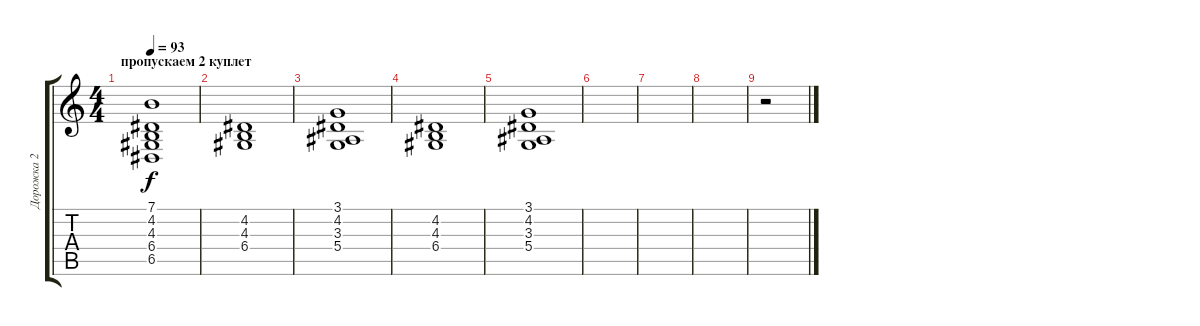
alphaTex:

\track ("Дорожка 2" "Дорожка 2") {solo instrument pad8sweep}
\staff {score tabs}
\tuning (E4 B3 G3 D3 A2 E2) {hide}
\ts (4 4)
\section ("" "пропускаем 2 куплет")
\tempo 93
\clef g2
\ks c
(7.1 4.2 4.3 6.4 6.5).1{dy f} |
(4.2 4.3 6.4).1 |
(3.1 4.2 3.3 5.4).1 |
(4.2 4.3 6.4).1 |
(3.1 4.2 3.3 5.4).1 |
|
|
|
r.2
